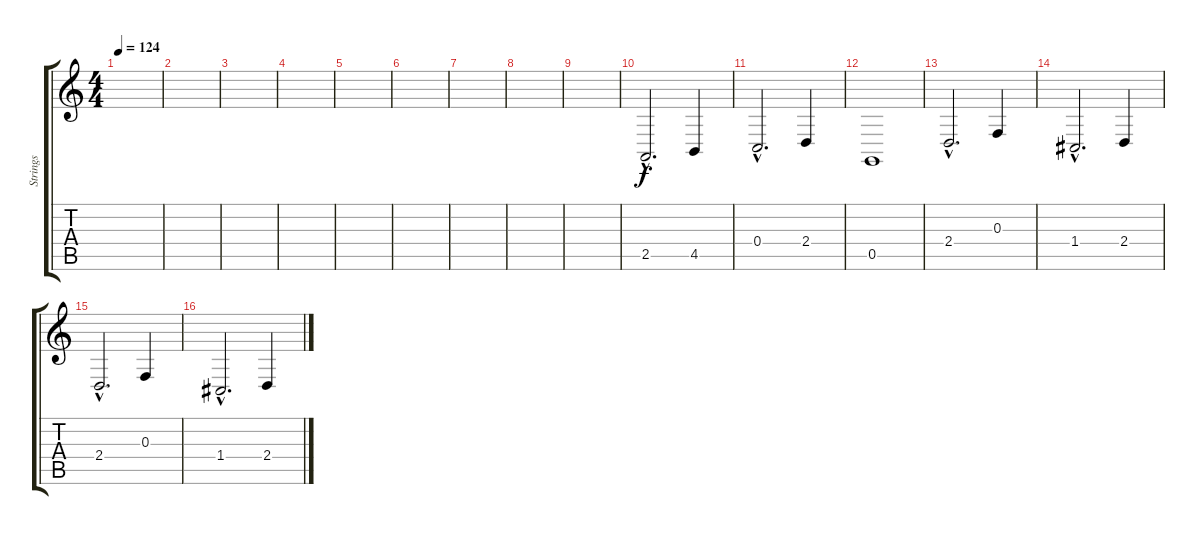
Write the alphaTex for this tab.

\track ("Strings" "Strings") {instrument tremolostrings}
\staff {score tabs}
\tuning (D4 A3 F3 C3 G2 C2) {hide}
\ts (4 4)
\tempo 124
\clef g2
\ks c
|
|
|
|
|
|
|
|
|
2.5{hac}.2{d} 4.5.4 |
0.4{hac}.2{d} 2.4.4 |
0.5.1 |
2.4{hac}.2{d} 0.3.4 |
1.4{hac}.2{d} 2.4.4 |
2.4{hac}.2{d} 0.3.4 |
1.4{hac}.2{d} 2.4.4
